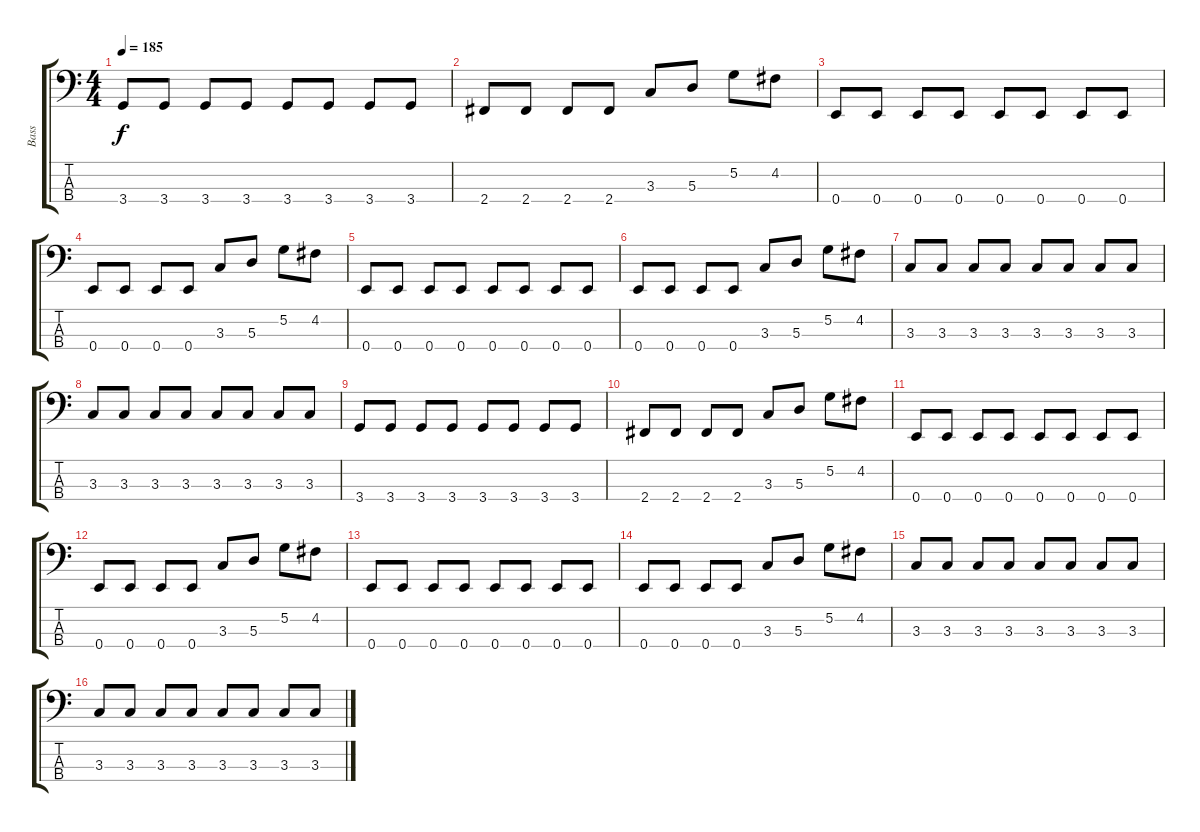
\track ("Bass" "Bass") {instrument electricbasspick}
\staff {score tabs}
\tuning (G2 D2 A1 E1) {hide}
\ts (4 4)
\tempo 185
\clef f4
\ks c
3.4.8{dy f} 3.4.8 3.4.8 3.4.8 3.4.8 3.4.8 3.4.8 3.4.8 |
2.4.8 2.4.8 2.4.8 2.4.8 3.3.8 5.3.8 5.2.8 4.2.8 |
0.4.8 0.4.8 0.4.8 0.4.8 0.4.8 0.4.8 0.4.8 0.4.8 |
0.4.8 0.4.8 0.4.8 0.4.8 3.3.8 5.3.8 5.2.8 4.2.8 |
0.4.8 0.4.8 0.4.8 0.4.8 0.4.8 0.4.8 0.4.8 0.4.8 |
0.4.8 0.4.8 0.4.8 0.4.8 3.3.8 5.3.8 5.2.8 4.2.8 |
3.3.8 3.3.8 3.3.8 3.3.8 3.3.8 3.3.8 3.3.8 3.3.8 |
3.3.8 3.3.8 3.3.8 3.3.8 3.3.8 3.3.8 3.3.8 3.3.8 |
3.4.8 3.4.8 3.4.8 3.4.8 3.4.8 3.4.8 3.4.8 3.4.8 |
2.4.8 2.4.8 2.4.8 2.4.8 3.3.8 5.3.8 5.2.8 4.2.8 |
0.4.8 0.4.8 0.4.8 0.4.8 0.4.8 0.4.8 0.4.8 0.4.8 |
0.4.8 0.4.8 0.4.8 0.4.8 3.3.8 5.3.8 5.2.8 4.2.8 |
0.4.8 0.4.8 0.4.8 0.4.8 0.4.8 0.4.8 0.4.8 0.4.8 |
0.4.8 0.4.8 0.4.8 0.4.8 3.3.8 5.3.8 5.2.8 4.2.8 |
3.3.8 3.3.8 3.3.8 3.3.8 3.3.8 3.3.8 3.3.8 3.3.8 |
3.3.8 3.3.8 3.3.8 3.3.8 3.3.8 3.3.8 3.3.8 3.3.8
